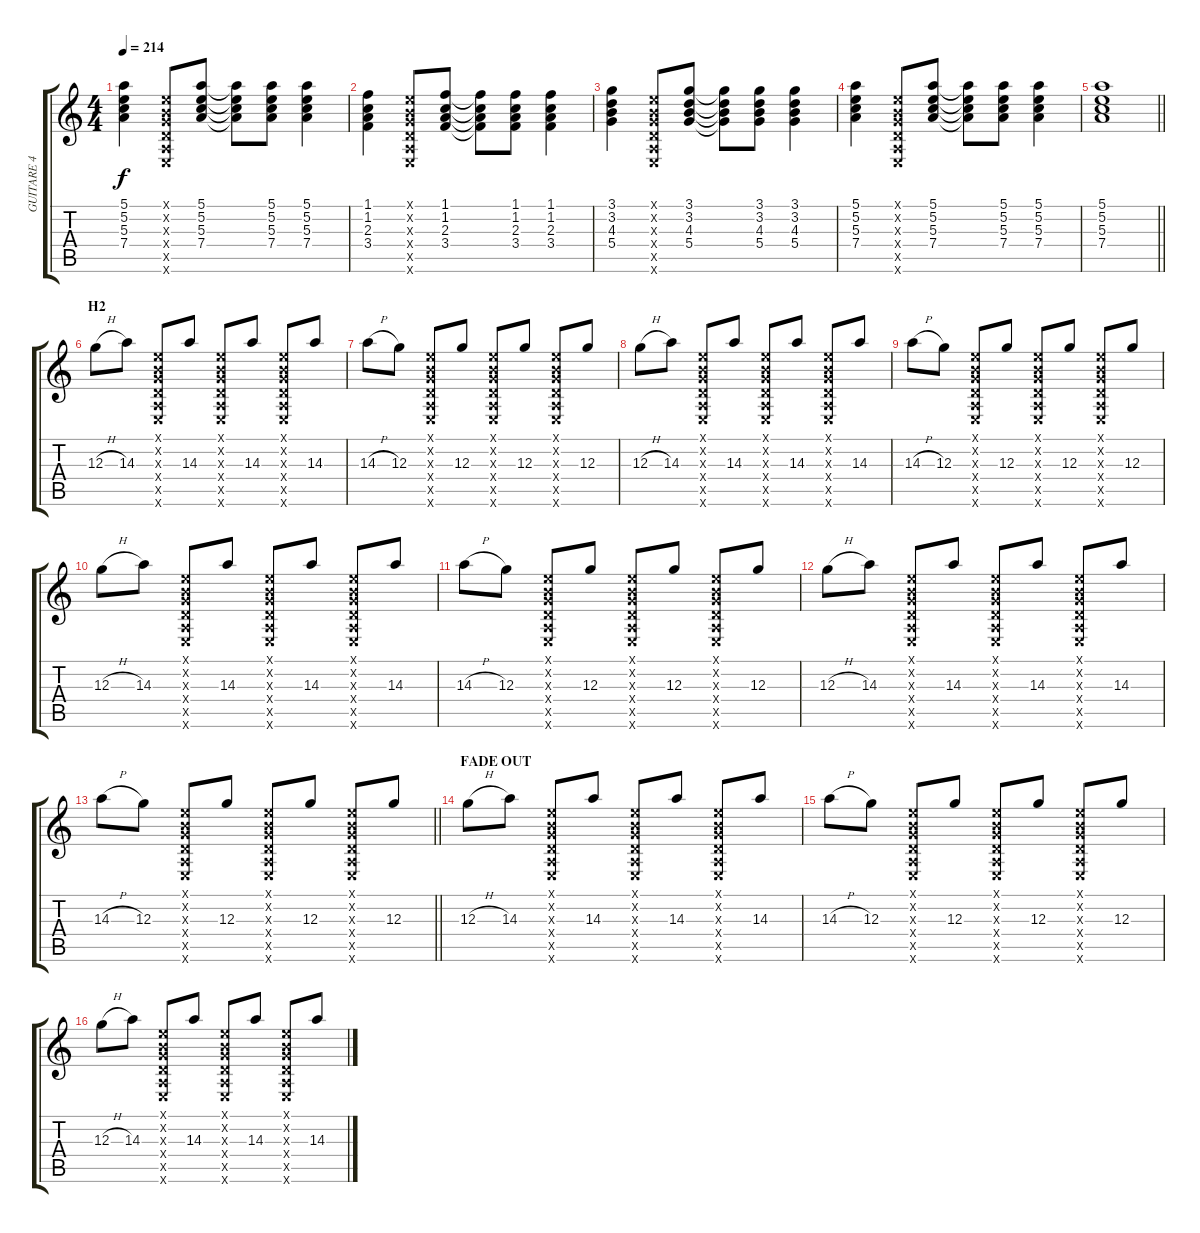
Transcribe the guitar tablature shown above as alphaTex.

\track ("GUITARE 4" "GUITARE 4") {instrument distortionguitar}
\staff {score tabs}
\tuning (E4 B3 G3 D3 A2 E2) {hide}
\ts (4 4)
\tempo 214
\clef g2
\ks c
(5.1 5.2 5.3 7.4).4{dy f} (0.1{x} 0.2{x} 0.3{x} 0.4{x} 0.5{x} 0.6{x}).8 (5.1 5.2 5.3 7.4).8 (5.1{t} 5.2{t} 5.3{t} 7.4{t}).8 (5.1 5.2 5.3 7.4).8 (5.1 5.2 5.3 7.4).4 |
(1.1 1.2 2.3 3.4).4 (0.1{x} 0.2{x} 0.3{x} 0.4{x} 0.5{x} 0.6{x}).8 (1.1 1.2 2.3 3.4).8 (1.1{t} 1.2{t} 2.3{t} 3.4{t}).8 (1.1 1.2 2.3 3.4).8 (1.1 1.2 2.3 3.4).4 |
(3.1 3.2 4.3 5.4).4 (0.1{x} 0.2{x} 0.3{x} 0.4{x} 0.5{x} 0.6{x}).8 (3.1 3.2 4.3 5.4).8 (3.1{t} 3.2{t} 4.3{t} 5.4{t}).8 (3.1 3.2 4.3 5.4).8 (3.1 3.2 4.3 5.4).4 |
(5.1 5.2 5.3 7.4).4 (0.1{x} 0.2{x} 0.3{x} 0.4{x} 0.5{x} 0.6{x}).8 (5.1 5.2 5.3 7.4).8 (5.1{t} 5.2{t} 5.3{t} 7.4{t}).8 (5.1 5.2 5.3 7.4).8 (5.1 5.2 5.3 7.4).4 |
\barLineRight lightlight
(5.1 5.2 5.3 7.4).1 |
\section ("" "H2")
12.3{h}.8 14.3.8 (0.1{x} 0.2{x} 0.3{x} 0.4{x} 0.5{x} 0.6{x}).8 14.3.8 (0.1{x} 0.2{x} 0.3{x} 0.4{x} 0.5{x} 0.6{x}).8 14.3.8 (0.1{x} 0.2{x} 0.3{x} 0.4{x} 0.5{x} 0.6{x}).8 14.3.8 |
14.3{h}.8 12.3.8 (0.1{x} 0.2{x} 0.3{x} 0.4{x} 0.5{x} 0.6{x}).8 12.3.8 (0.1{x} 0.2{x} 0.3{x} 0.4{x} 0.5{x} 0.6{x}).8 12.3.8 (0.1{x} 0.2{x} 0.3{x} 0.4{x} 0.5{x} 0.6{x}).8 12.3.8 |
12.3{h}.8 14.3.8 (0.1{x} 0.2{x} 0.3{x} 0.4{x} 0.5{x} 0.6{x}).8 14.3.8 (0.1{x} 0.2{x} 0.3{x} 0.4{x} 0.5{x} 0.6{x}).8 14.3.8 (0.1{x} 0.2{x} 0.3{x} 0.4{x} 0.5{x} 0.6{x}).8 14.3.8 |
14.3{h}.8 12.3.8 (0.1{x} 0.2{x} 0.3{x} 0.4{x} 0.5{x} 0.6{x}).8 12.3.8 (0.1{x} 0.2{x} 0.3{x} 0.4{x} 0.5{x} 0.6{x}).8 12.3.8 (0.1{x} 0.2{x} 0.3{x} 0.4{x} 0.5{x} 0.6{x}).8 12.3.8 |
12.3{h}.8 14.3.8 (0.1{x} 0.2{x} 0.3{x} 0.4{x} 0.5{x} 0.6{x}).8 14.3.8 (0.1{x} 0.2{x} 0.3{x} 0.4{x} 0.5{x} 0.6{x}).8 14.3.8 (0.1{x} 0.2{x} 0.3{x} 0.4{x} 0.5{x} 0.6{x}).8 14.3.8 |
14.3{h}.8 12.3.8 (0.1{x} 0.2{x} 0.3{x} 0.4{x} 0.5{x} 0.6{x}).8 12.3.8 (0.1{x} 0.2{x} 0.3{x} 0.4{x} 0.5{x} 0.6{x}).8 12.3.8 (0.1{x} 0.2{x} 0.3{x} 0.4{x} 0.5{x} 0.6{x}).8 12.3.8 |
12.3{h}.8 14.3.8 (0.1{x} 0.2{x} 0.3{x} 0.4{x} 0.5{x} 0.6{x}).8 14.3.8 (0.1{x} 0.2{x} 0.3{x} 0.4{x} 0.5{x} 0.6{x}).8 14.3.8 (0.1{x} 0.2{x} 0.3{x} 0.4{x} 0.5{x} 0.6{x}).8 14.3.8 |
\barLineRight lightlight
14.3{h}.8 12.3.8 (0.1{x} 0.2{x} 0.3{x} 0.4{x} 0.5{x} 0.6{x}).8 12.3.8 (0.1{x} 0.2{x} 0.3{x} 0.4{x} 0.5{x} 0.6{x}).8 12.3.8 (0.1{x} 0.2{x} 0.3{x} 0.4{x} 0.5{x} 0.6{x}).8 12.3.8 |
\section ("" "FADE OUT")
12.3{h}.8 14.3.8 (0.1{x} 0.2{x} 0.3{x} 0.4{x} 0.5{x} 0.6{x}).8 14.3.8 (0.1{x} 0.2{x} 0.3{x} 0.4{x} 0.5{x} 0.6{x}).8 14.3.8 (0.1{x} 0.2{x} 0.3{x} 0.4{x} 0.5{x} 0.6{x}).8 14.3.8 |
14.3{h}.8 12.3.8 (0.1{x} 0.2{x} 0.3{x} 0.4{x} 0.5{x} 0.6{x}).8 12.3.8 (0.1{x} 0.2{x} 0.3{x} 0.4{x} 0.5{x} 0.6{x}).8 12.3.8 (0.1{x} 0.2{x} 0.3{x} 0.4{x} 0.5{x} 0.6{x}).8 12.3.8 |
12.3{h}.8 14.3.8 (0.1{x} 0.2{x} 0.3{x} 0.4{x} 0.5{x} 0.6{x}).8 14.3.8 (0.1{x} 0.2{x} 0.3{x} 0.4{x} 0.5{x} 0.6{x}).8 14.3.8 (0.1{x} 0.2{x} 0.3{x} 0.4{x} 0.5{x} 0.6{x}).8 14.3.8
